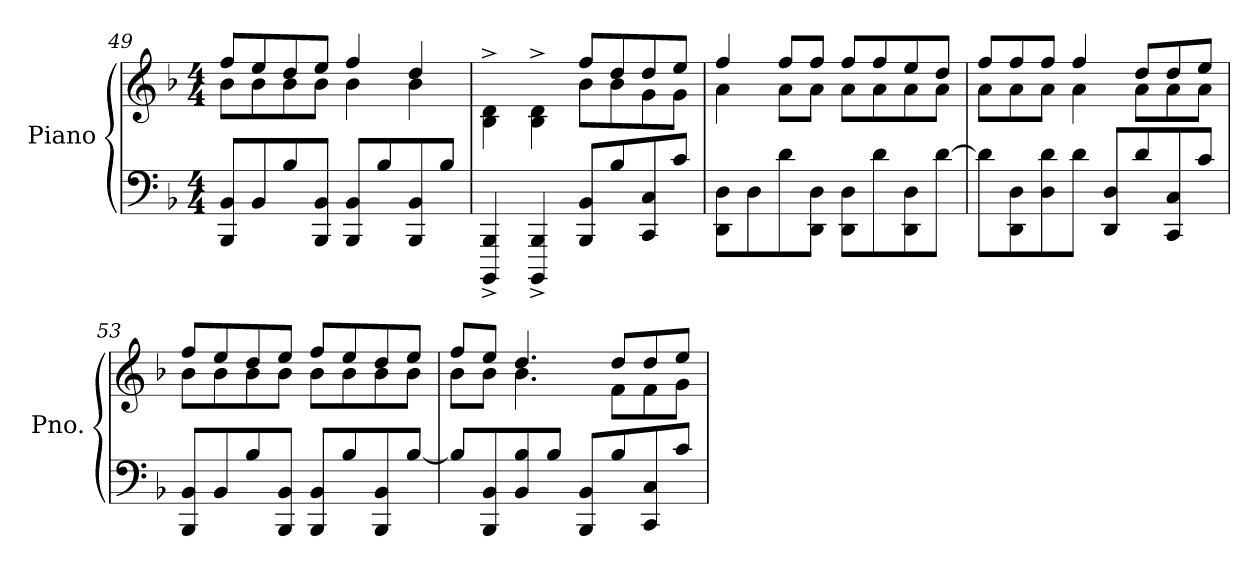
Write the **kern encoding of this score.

**kern	**kern
*part1	*part1
*staff2	*staff1
*I"Piano	*
*I'Pno.	*
!!LO:LB:g=z
*clefF4	*clefG2
*k[b-]	*k[b-]
*M4/4	*M4/4
=49	=49
*	*^
8BBB-/ 8BB-/L	8ff/L	8b-\L
8BB-/	8ee/	8b-\
8B-/	8dd/	8b-\
8BBB-/ 8BB-/J	8ee/J	8b-\J
8BBB-/ 8BB-/L	4ff/	4b-\
8B-/	.	.
8BBB-/ 8BB-/	4dd/	4b-\
8B-/J	.	.
=50	=50	=50
4BBBB-/^ 4BBB-/^	2ryy	4B-\^ 4d\^
4BBBB-/^ 4BBB-/^	.	4B-\^ 4d\^
8BBB-/ 8BB-/L	8ff/L	8b-\L
8B-/	8dd/	8b-\
8CC/ 8C/	8dd/	8g\
8c/J	8ee/J	8g\J
=51	=51	=51
8DD\ 8D\L	4ff/	4a\
8D\	.	.
8d\	8ff/L	8a\L
8DD\ 8D\J	8ff/J	8a\J
8DD\ 8D\L	8ff/L	8a\L
8d\	8ff/	8a\
8DD\ 8D\	8ee/	8a\
[8d\J	8dd/J	8a\J
=52	=52	=52
8d\L]	8ff/L	8a\L
8DD\ 8D\	8ff/	8a\
8D\ 8d\	8ff/J	8a\J
8d\J	4ff/	4a\
8DD/ 8D/L	.	.
8d/	8dd/L	8a\L
8CC/ 8C/	8dd/	8a\
8c/J	8ee/J	8a\J
=53	=53	=53
8BBB-/ 8BB-/L	8ff/L	8b-\L
8BB-/	8ee/	8b-\
8B-/	8dd/	8b-\
8BBB-/ 8BB-/J	8ee/J	8b-\J
8BBB-/ 8BB-/L	8ff/L	8b-\L
8B-/	8ee/	8b-\
8BBB-/ 8BB-/	8dd/	8b-\
[8B-/J	8ee/J	8b-\J
!!LO:LB:g=z	!!
=54	=54	=54
8B-/L]	8ff/L	8b-\L
8BBB-/ 8BB-/	8ee/J	8b-\J
8BB-/ 8B-/	4.dd/	4.b-\
8B-/J	.	.
8BBB-/ 8BB-/L	.	.
8B-/	8dd/L	8f\L
8CC/ 8C/	8dd/	8f\
8c/J	8ee/J	8g\J
*	*v	*v
=	=
*-	*-
